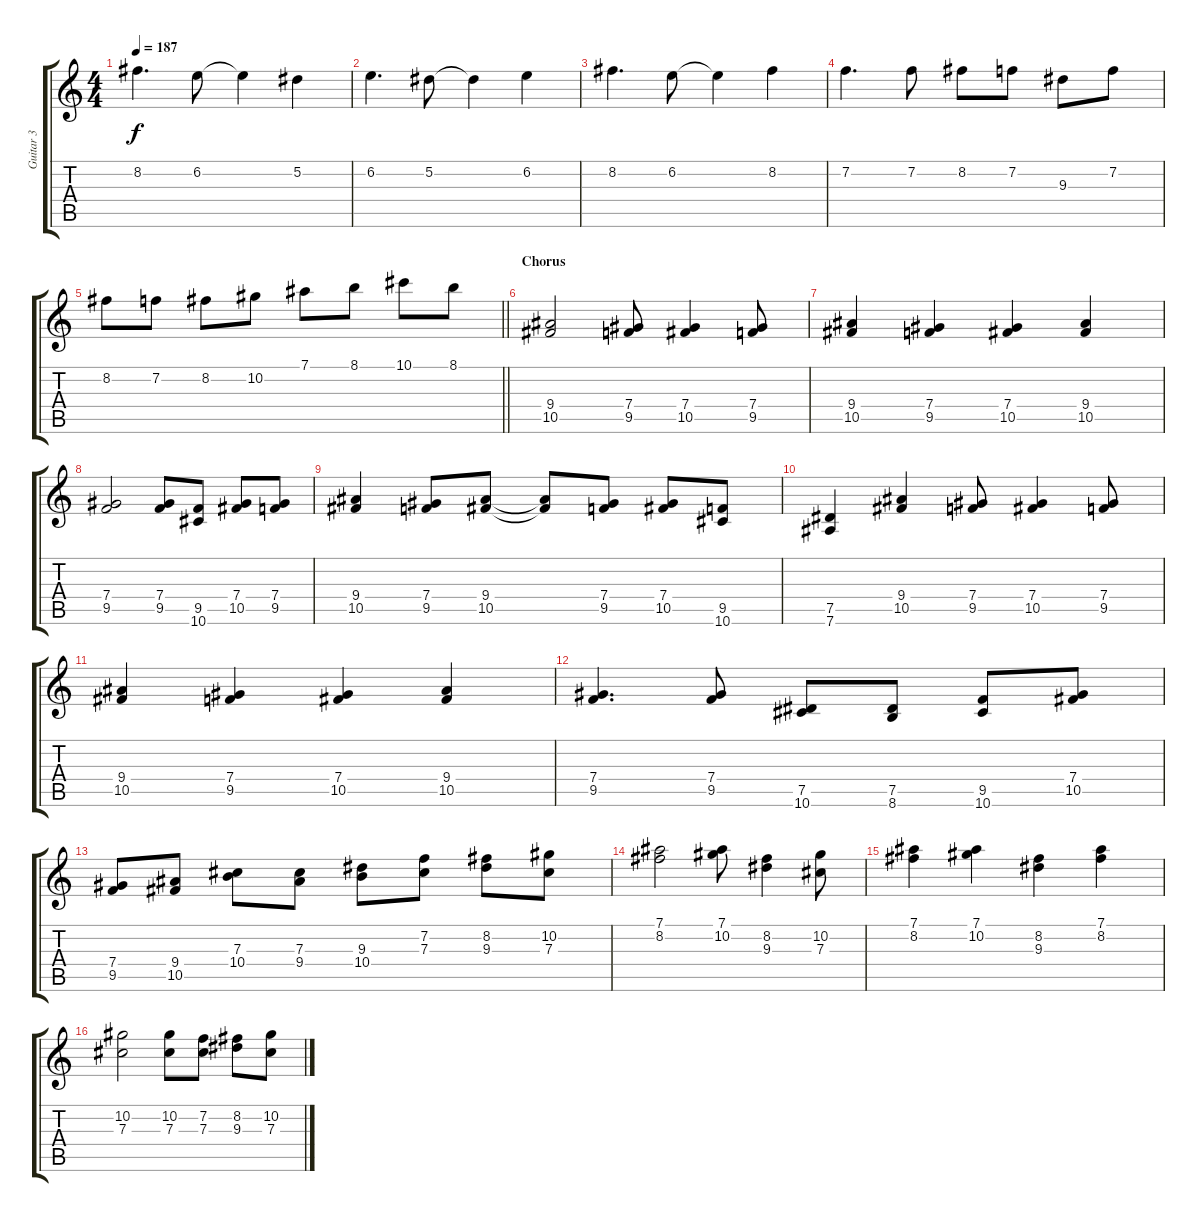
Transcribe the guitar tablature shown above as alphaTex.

\track ("Guitar 3" "Guitar 3") {instrument overdrivenguitar}
\staff {score tabs}
\tuning (Eb4 Bb3 Gb3 Db3 Ab2 Eb2) {hide}
\ts (4 4)
\tempo 187
\clef g2
\ks c
8.2.4{d dy f} 6.2.8 6.2{t}.4 5.2.4 |
6.2.4{d} 5.2.8 5.2{t}.4 6.2.4 |
8.2.4{d} 6.2.8 6.2{t}.4 8.2.4 |
7.2.4{d} 7.2.8 8.2.8 7.2.8 9.3.8 7.2.8 |
\barLineRight lightlight
8.2.8 7.2.8 8.2.8 10.2.8 7.1.8 8.1.8 10.1.8 8.1.8 |
\section ("" "Chorus")
(9.4 10.5).2 (7.4 9.5).8 (7.4 10.5).4 (7.4 9.5).8 |
(9.4 10.5).4 (7.4 9.5).4 (7.4 10.5).4 (9.4 10.5).4 |
(7.4 9.5).2 (7.4 9.5).8 (9.5 10.6).8 (7.4 10.5).8 (7.4 9.5).8 |
(9.4 10.5).4 (7.4 9.5).8 (9.4 10.5).8 (9.4{t} 10.5{t}).8 (7.4 9.5).8 (7.4 10.5).8 (9.5 10.6).8 |
(7.5 7.6).4 (9.4 10.5).4 (7.4 9.5).8 (7.4 10.5).4 (7.4 9.5).8 |
(9.4 10.5).4 (7.4 9.5).4 (7.4 10.5).4 (9.4 10.5).4 |
(7.4 9.5).4{d} (7.4 9.5).8 (7.5 10.6).8 (7.5 8.6).8 (9.5 10.6).8 (7.4 10.5).8 |
(7.4 9.5).8 (9.4 10.5).8 (7.3 10.4).8 (7.3 9.4).8 (9.3 10.4).8 (7.2 7.3).8 (8.2 9.3).8 (10.2 7.3).8 |
(7.1 8.2).2 (7.1 10.2).8 (8.2 9.3).4 (10.2 7.3).8 |
(7.1 8.2).4 (7.1 10.2).4 (8.2 9.3).4 (7.1 8.2).4 |
(10.2 7.3).2 (10.2 7.3).8 (7.2 7.3).8 (8.2 9.3).8 (10.2 7.3).8
